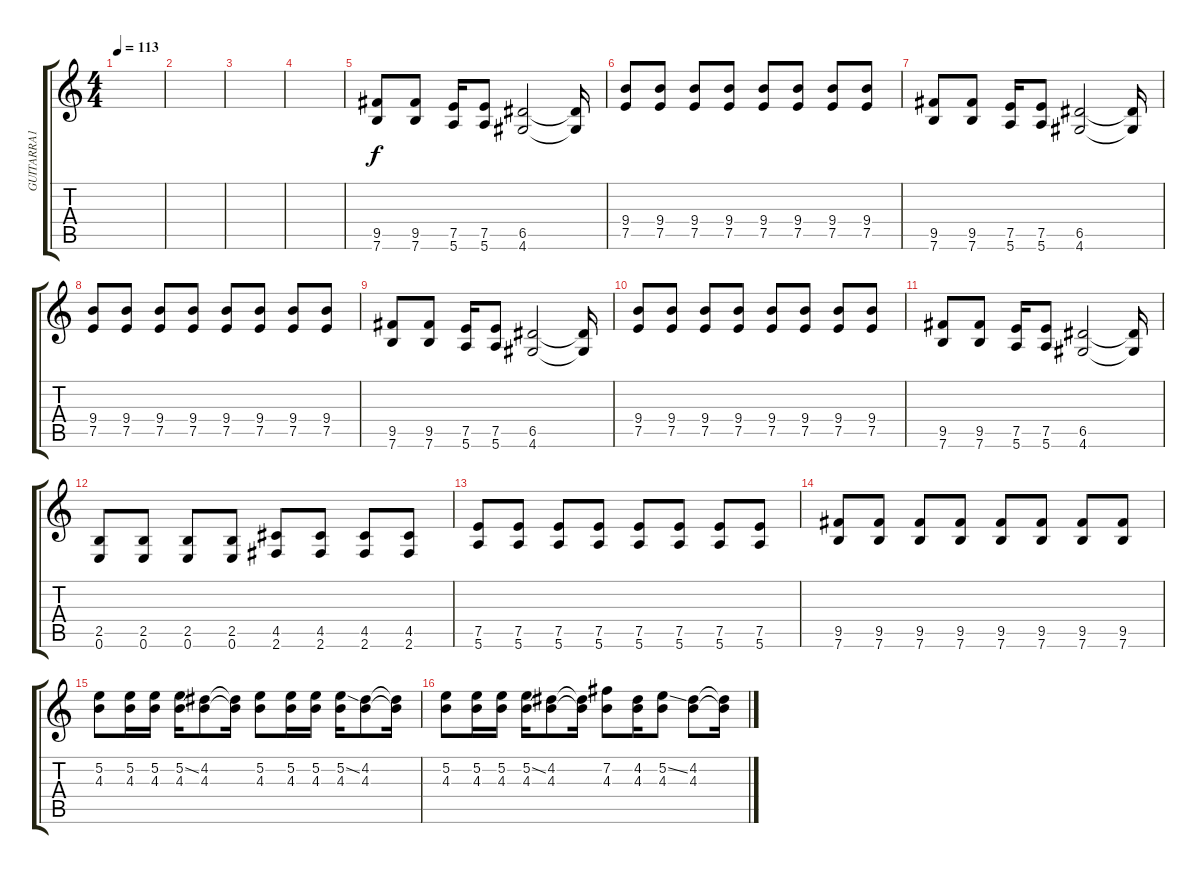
\track ("GUITARRA1" "GUITARRA1") {instrument overdrivenguitar}
\staff {score tabs}
\tuning (E4 B3 G3 D3 A2 E2) {hide}
\ts (4 4)
\tempo 113
\clef g2
\ks c
|
|
|
|
(9.5 7.6).8 (9.5 7.6).8 (7.5 5.6).16 (7.5 5.6).8 (6.5 4.6).2 (6.5{t} 4.6{t}).16 |
(9.4 7.5).8 (9.4 7.5).8 (9.4 7.5).8 (9.4 7.5).8 (9.4 7.5).8 (9.4 7.5).8 (9.4 7.5).8 (9.4 7.5).8 |
(9.5 7.6).8 (9.5 7.6).8 (7.5 5.6).16 (7.5 5.6).8 (6.5 4.6).2 (6.5{t} 4.6{t}).16 |
(9.4 7.5).8 (9.4 7.5).8 (9.4 7.5).8 (9.4 7.5).8 (9.4 7.5).8 (9.4 7.5).8 (9.4 7.5).8 (9.4 7.5).8 |
(9.5 7.6).8 (9.5 7.6).8 (7.5 5.6).16 (7.5 5.6).8 (6.5 4.6).2 (6.5{t} 4.6{t}).16 |
(9.4 7.5).8 (9.4 7.5).8 (9.4 7.5).8 (9.4 7.5).8 (9.4 7.5).8 (9.4 7.5).8 (9.4 7.5).8 (9.4 7.5).8 |
(9.5 7.6).8 (9.5 7.6).8 (7.5 5.6).16 (7.5 5.6).8 (6.5 4.6).2 (6.5{t} 4.6{t}).16 |
(2.5 0.6).8 (2.5 0.6).8 (2.5 0.6).8 (2.5 0.6).8 (4.5 2.6).8 (4.5 2.6).8 (4.5 2.6).8 (4.5 2.6).8 |
(7.5 5.6).8 (7.5 5.6).8 (7.5 5.6).8 (7.5 5.6).8 (7.5 5.6).8 (7.5 5.6).8 (7.5 5.6).8 (7.5 5.6).8 |
(9.5 7.6).8 (9.5 7.6).8 (9.5 7.6).8 (9.5 7.6).8 (9.5 7.6).8 (9.5 7.6).8 (9.5 7.6).8 (9.5 7.6).8 |
(5.2 4.3).8 (5.2 4.3).16 (5.2 4.3).16 (5.2{ss} 4.3).16 (4.2 4.3).8 (4.2{t} 4.3{t}).16 (5.2 4.3).8 (5.2 4.3).16 (5.2 4.3).16 (5.2{ss} 4.3).16 (4.2 4.3).8 (4.2{t} 4.3{t}).16 |
(5.2 4.3).8 (5.2 4.3).16 (5.2 4.3).16 (5.2{ss} 4.3).16 (4.2 4.3).8 (4.2{t} 4.3{t}).16 (7.2 4.3).8 (4.2 4.3).16 (5.2{ss} 4.3).8 (4.2 4.3).8 (4.2{t} 4.3{t}).16
